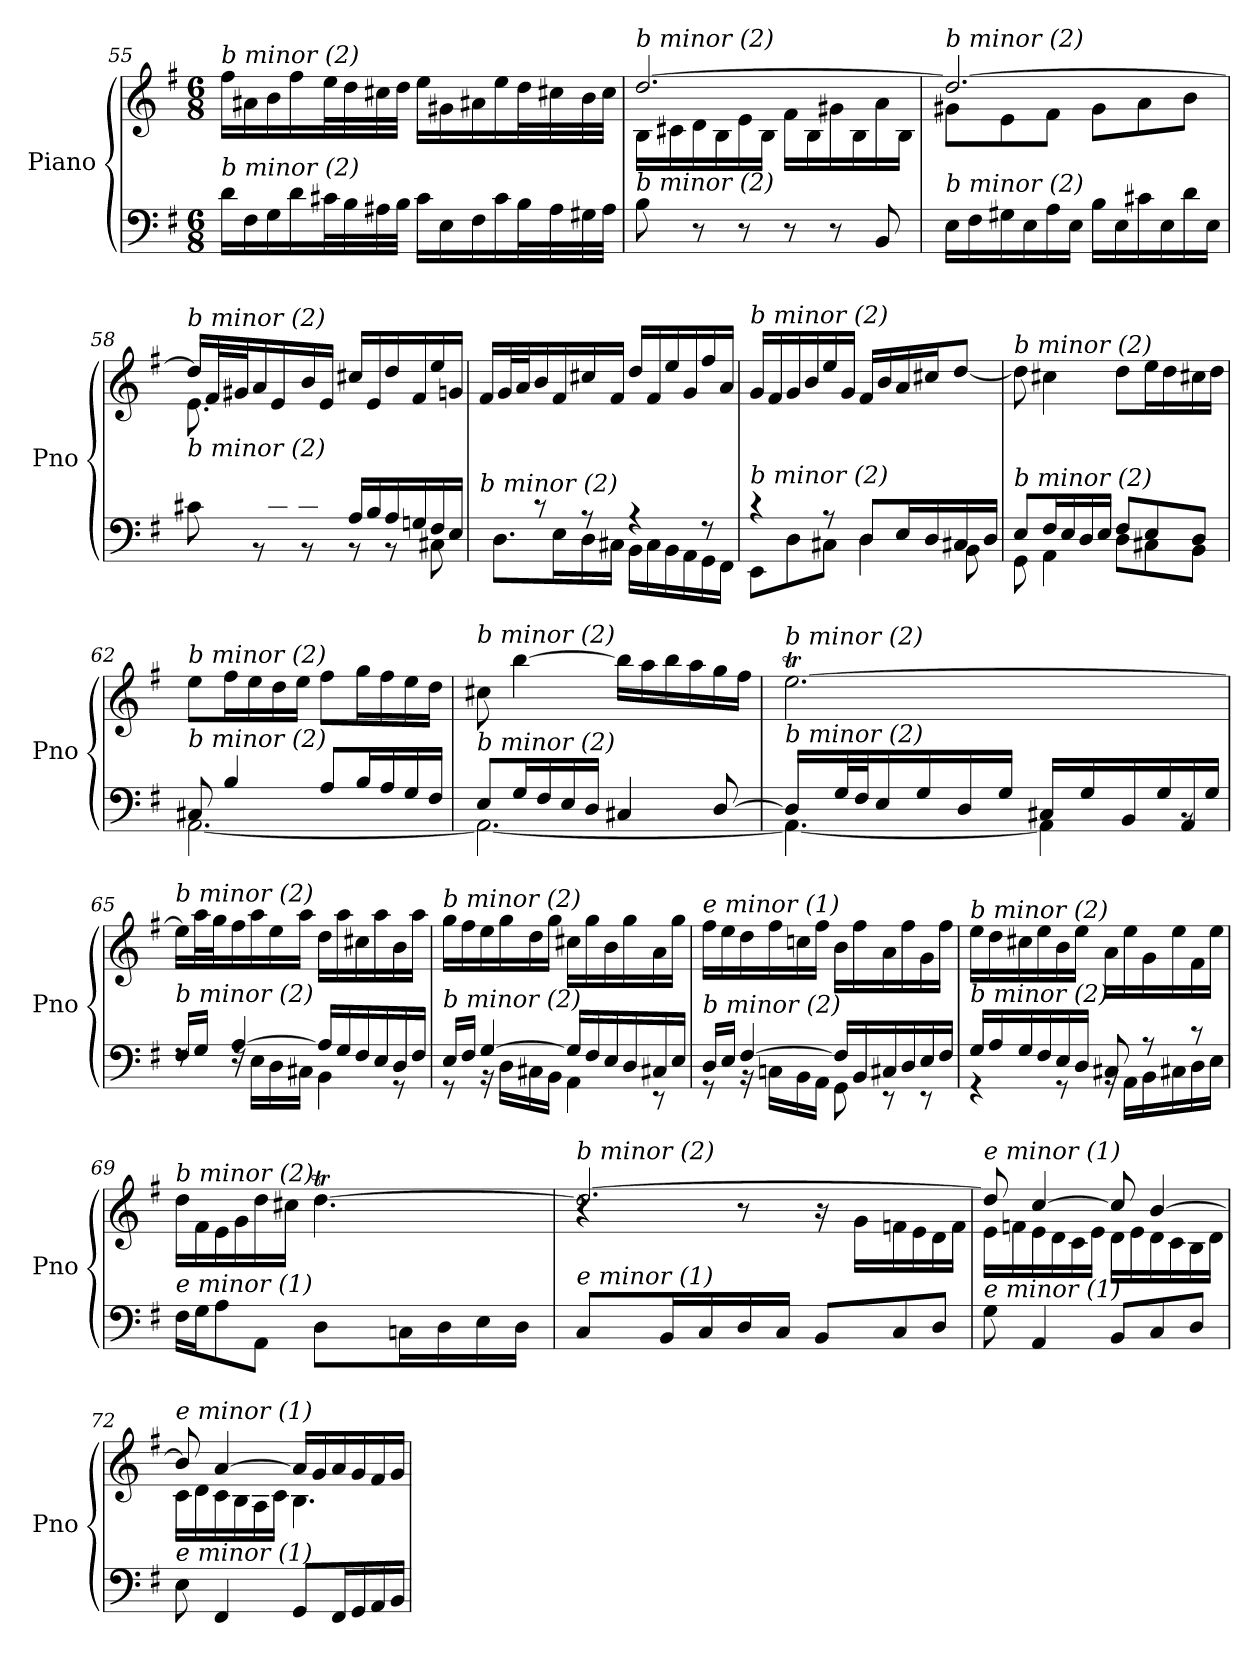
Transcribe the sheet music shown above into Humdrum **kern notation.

**kern	**kern
*part1	*part1
*staff2	*staff1
*I"Piano	*
*I'Pno	*
*clefF4	*clefG2
*k[f#]	*k[f#]
*M6/8	*M6/8
=55	=55
!	!LO:TX:i:t=b minor (2)
!LO:TX:i:t=b minor (2)	!
16d\LL	16ff#\LL
16F#\	16a#X\
16G\	16b\
16d\	16ff#\
32c#X\L	32ee\L
32B\	32dd\
32A#X\	32cc#X\
32B\JJJ	32dd\JJJ
16c#\LL	16ee\LL
16E\	16g#X\
16F#\	16a#X\
16c#\	16ee\
32B\L	32dd\L
32A#\	32cc#X\
32G#X\	32b\
32A#\JJJ	32cc#\JJJ
=56	=56
*	*^
!	!LO:TX:i:t=b minor (2)	!
!LO:TX:i:t=b minor (2)	!	!
8B\	[2.dd/	16B\LL
.	.	16c#X\
8r	.	16d\
.	.	16B\
8r	.	16e\
.	.	16B\JJ
8r	.	16f#\LL
.	.	16B\
8r	.	16g#X\
.	.	16B\
8BB/	.	16a\
.	.	16B\JJ
!!LO:LB:g=z	!!
=57	=57	=57
!	!LO:TX:i:t=b minor (2)	!
!LO:TX:i:t=b minor (2)	!	!
16E\LL	2.dd/_	8g#X\L
16F#\	.	.
16G#X\	.	8e\
16E\	.	.
16A\	.	8f#\J
16E\JJ	.	.
16B\LL	.	8g#\L
16E\	.	.
16c#X\	.	8a\
16E\	.	.
16d\	.	8b\J
16E\JJ	.	.
=58	=58	=58
*^	*	*
!	!	!LO:TX:i:t=b minor (2)	!
!LO:TX:i:t=b minor (2)	!	!	!
8.ryy	8c#X\	16dd/LL]	8.e\L
.	.	32f#/L	.
.	.	32g#X/J	.
.	8rBB	16a/	.
16d/L	.	16e/	2ryy
16c#X/	8rBB	16b/	.
16B/JJ	.	16e/JJ	.
16A/LL	8rBB	16cc#X/LL	.
16B/	.	16e/	.
16A/	8rBB	16dd/	.
16Gn/	.	16f#/	.
16F#/	8C#X\	16ee/	.
16E/JJ	.	16gn/JJ	16ryy
=59	=59	=59	=59
!	!	!LO:TX:i:t=b minor (2)	!
!LO:TX:i:t=b minor (2)	!	!	!
*	*	*v	*v
8D/yy	8.D\L	16f#/LL
.	.	32g/L
.	.	32a/J
8r	.	16b/
.	16E\L	16f#/
8r	16D\	16cc#X/
.	16C#X\JJ	16f#/JJ
4r	16BB\LL	16dd/LL
.	16C#\	16f#/
.	16BB\	16ee/
.	16AA\	16g/
8r	16GG\	16ff#/
.	16FF#\JJ	16a/JJ
!!LO:LB:g=z
=60	=60	=60
!	!	!LO:TX:i:t=b minor (2)
!LO:TX:i:t=b minor (2)	!	!
4r	8EE\L	16g/LL
.	.	16f#/
.	8D\	16g/
.	.	16b/
8r	8C#X\J	16ee/
.	.	16g/JJ
8D/L	4D\	16f#/LL
.	.	16b/
16E/L	.	16a/
16D/	.	16cc#X/J
16C#X/	8BB\	[8dd/J
16D/JJ	.	.
=61	=61	=61
!	!	!LO:TX:i:t=b minor (2)
!LO:TX:i:t=b minor (2)	!	!
8E/L	8GG\	8dd\]
16F#/L	4AA\	4cc#X\
16E/	.	.
16D/	.	.
16E/JJ	.	.
8F#/L	8D\L	8dd\L
8E/	8C#X\	16ee\L
.	.	16dd\
8D/J	8BB\J	16cc#X\
.	.	16dd\JJ
=62	=62	=62
!	!	!LO:TX:i:t=b minor (2)
!LO:TX:i:t=b minor (2)	!	!
8C#X/	[2.AA\	8ee\L
4B/	.	16ff#\L
.	.	16ee\
.	.	16dd\
.	.	16ee\JJ
8A/L	.	8ff#\L
16B/L	.	16gg\L
16A/	.	16ff#\
16G/	.	16ee\
16F#/JJ	.	16dd\JJ
=63	=63	=63
!	!	!LO:TX:i:t=b minor (2)
!LO:TX:i:t=b minor (2)	!	!
8E/L	2.AA\_	8cc#X\
16G/L	.	[4bb\
16F#/	.	.
16E/	.	.
16D/JJ	.	.
4C#X/	.	16bb\LL]
.	.	16aa\
.	.	16bb\
.	.	16aa\
[8D/	.	16gg\
.	.	16ff#\JJ
!!LO:PB:g=z
=64	=64	=64
*	*	*^
!	!	!LO:TX:i:t=b minor (2)	!
!LO:TX:i:t=b minor (2)	!	!	!
16D/LL]	4.AA\_	[2.eeT\	32ff#!yy
.	.	.	32ee!yy
32G/L	.	.	32ff#!yy
32F#/J	.	.	32ee!yy
16E/	.	.	32ff#!yy
.	.	.	32ee!yy
16G/	.	.	32ff#!yy
.	.	.	32ee!yy
16D/	.	.	32ff#!yy
.	.	.	32ee!yy
16G/JJ	.	.	32ff#!yy
.	.	.	32ee!yy
16C#X/LL	4AA\]	.	32ff#!yy
.	.	.	32ee!yy
16G/	.	.	32ff#!yy
.	.	.	32ee!yy
16BB/	.	.	32ff#!yy
.	.	.	8..ee!yy
16G/	.	.	.
16AA/	8rBB	.	.
16G/JJ	.	.	.
*	*	*v	*v
=65	=65	=65
!	!	!LO:TX:i:t=b minor (2)
!LO:TX:i:t=b minor (2)	!	!
16F#/LL	8rF	16ee\LL]
16G/JJ	.	32aa\L
.	.	32gg\J
[4A/	16rF	16ff#\
.	16E\LL	16aa\
.	16D\	16ee\
.	16C#X\JJ	16aa\JJ
16A/LL]	4BB\	16dd\LL
16G/	.	16aa\
16F#/	.	16cc#X\
16E/	.	16aa\
16D/	8r	16b\
16F#/JJ	.	16aa\JJ
=66	=66	=66
!	!	!LO:TX:i:t=b minor (2)
!LO:TX:i:t=b minor (2)	!	!
16E/LL	8r	16gg\LL
16F#/JJ	.	16ff#\
[4G/	16r	16ee\
.	16D\LL	16gg\
.	16C#X\	16dd\
.	16BB\JJ	16gg\JJ
16G/LL]	4AA\	16cc#X\LL
16F#/	.	16gg\
16E/	.	16b\
16D/	.	16gg\
16C#X/	8r	16a\
16E/JJ	.	16gg\JJ
!!LO:LB:g=z
=67	=67	=67
!	!	!LO:TX:i:t=e minor (1)
!LO:TX:i:t=b minor (2)	!	!
16D/LL	8r	16ff#\LL
16E/JJ	.	16ee\
[4F#/	16r	16dd\
.	16Cn\LL	16ff#\
.	16BB\	16ccn\
.	16AA\JJ	16ff#\JJ
16F#/LL]	8GG\	16b\LL
16BB/	.	16ff#\
16C#X/	8r	16a\
16D/	.	16ff#\
16E/	8r	16g\
16F#/JJ	.	16ff#\JJ
=68	=68	=68
!	!	!LO:TX:i:t=b minor (2)
!LO:TX:i:t=b minor (2)	!	!
16G/LL	4r	16ee\LL
16A/	.	16dd\
16G/	.	16cc#X\
16F#/	.	16ee\
16E/	8r	16b\
16D/JJ	.	16ee\JJ
8C#X/	16rBB	16a\LL
.	16AA\LL	16ee\
8r	16BB\	16g\
.	16C#X\	16ee\
8r	16D\	16f#\
.	16E\JJ	16ee\JJ
=69	=69	=69
*	*	*^
!	!	!LO:TX:i:t=b minor (2)	!
!LO:TX:i:t=e minor (1)	!	!	!
4.ryy	16F#\LL	16dd\LL	4.ryy
.	16G\J	16f#\	.
.	8A\	16e\	.
.	.	16g\	.
.	8AA\J	16dd\	.
.	.	16cc#X\JJ	.
4.ryy	8D\L	[4.ddT\	32ee!yy
.	.	.	32dd!yy
.	.	.	32ee!yy
.	.	.	32dd!yy
.	16Cn\L	.	32ee!yy
.	.	.	32dd!yy
.	16D\	.	32ee!yy
.	.	.	32dd!yy
.	16E\	.	32ee!yy
.	.	.	32dd!yy
.	16D\JJ	.	32ee!yy
.	.	.	32dd!yy
*v	*v	*	*
=70	=70	=70
*	*	*^
!	!LO:TX:i:t=b minor (2)	!	!
!LO:TX:i:t=e minor (1)	!	!	!
8C/L	2.dd/_	32ee!yy	4r
.	.	32dd!yy	.
.	.	32ee!yy	.
.	.	32dd!yy	.
16BB/L	.	32ee!yy	.
.	.	32dd!yy	.
16C/	.	32ee!yy	.
.	.	32dd!yy	.
16D/	.	32ee!yy	8r
.	.	32dd!yy	.
16C/JJ	.	32ee!yy	.
.	.	32dd!yy	.
8BB/L	.	32ee!yy	16r
.	.	32dd!yy	.
.	.	32ee!yy	16g\LL
.	.	[32dd!yy	.
8C/	.	4dd!yy]	16fn\
.	.	.	16e\
8D/J	.	.	16d\
.	.	.	16f\JJ
!!LO:LB:g=z
=71	=71	=71	=71
!	!LO:TX:i:t=e minor (1)	!	!
!LO:TX:i:t=e minor (1)	!	!	!
*	*	*v	*v
8G\	8dd/]	16e\LL
.	.	16fn\
4AA/	[4cc/	16e\
.	.	16d\
.	.	16c\
.	.	16e\JJ
8BB/L	8cc/]	16d\LL
.	.	16e\
8C/	[4b/	16d\
.	.	16c\
8D/J	.	16B\
.	.	16d\JJ
=72	=72	=72
!	!LO:TX:i:t=e minor (1)	!
!LO:TX:i:t=e minor (1)	!	!
8E\	8b/]	16c\LL
.	.	16d\
4FF#/	[4a/	16c\
.	.	16B\
.	.	16A\
.	.	16c\JJ
8GG/L	16a/LL]	4.B\
.	16g/	.
16FF#/L	16a/	.
16GG/	16g/	.
16AA/	16f#/	.
16BB/JJ	16g/JJ	.
*	*v	*v
=	=
*-	*-
